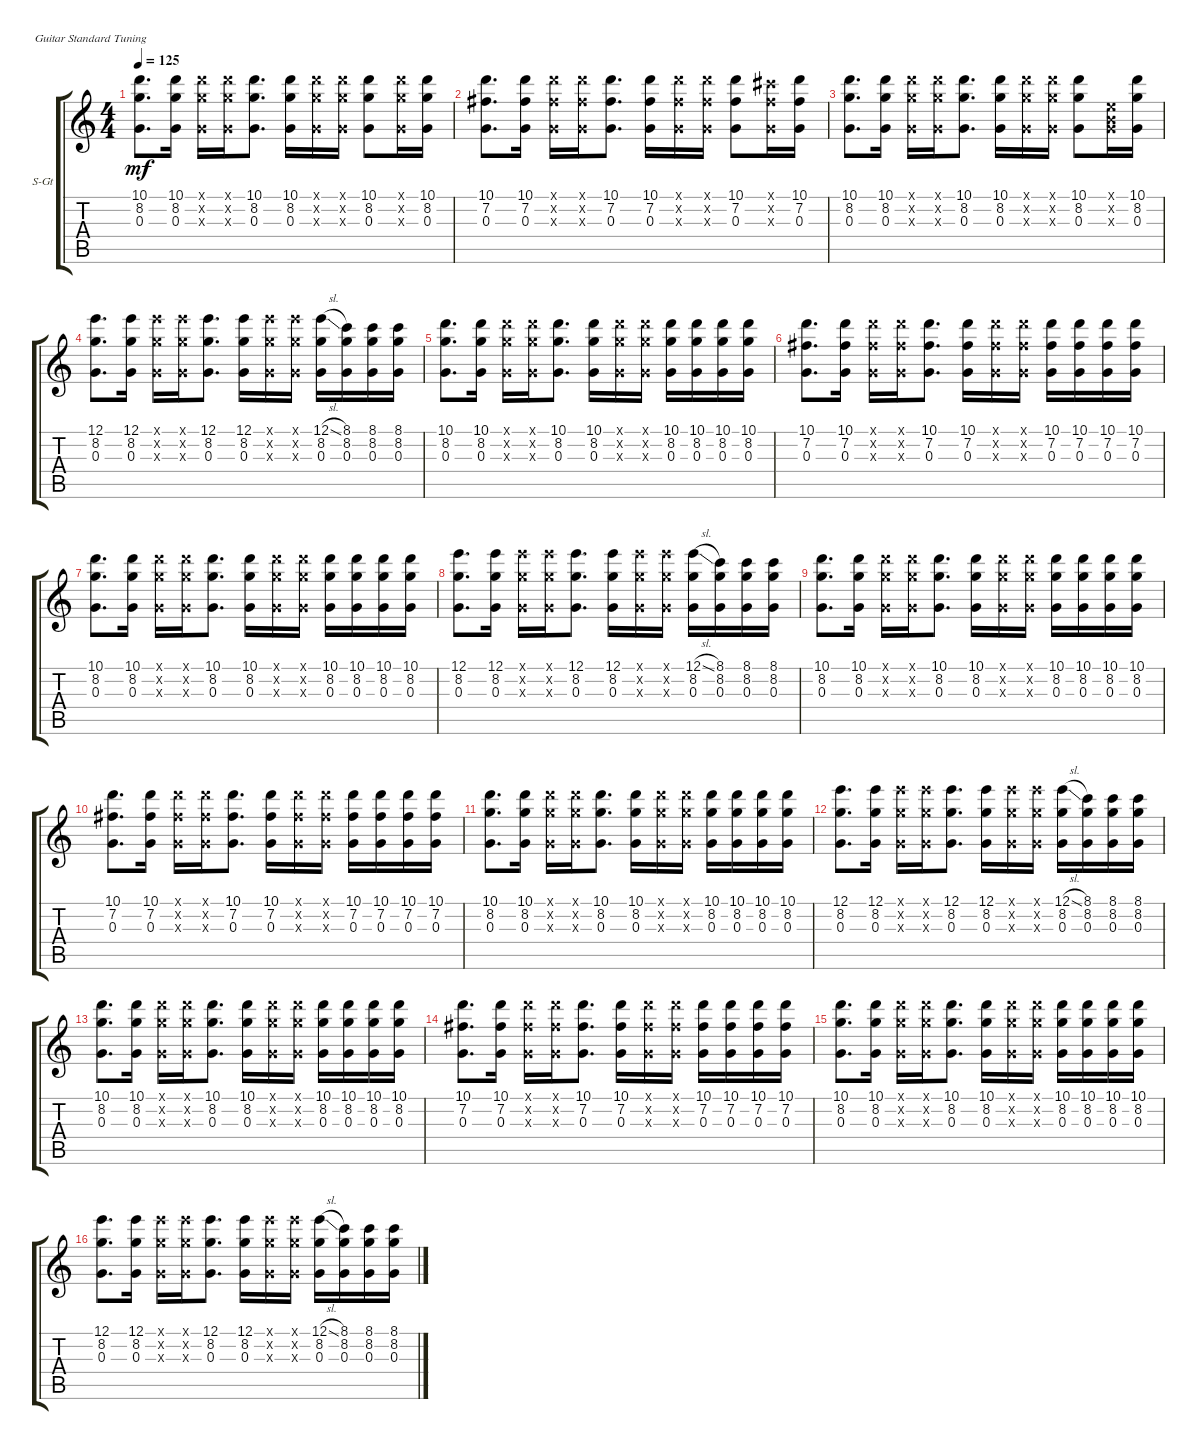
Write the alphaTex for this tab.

\defaultSystemsLayout 4
\bracketExtendMode groupsimilarinstruments
\firstSystemTrackNameOrientation horizontal
\otherSystemsTrackNameOrientation horizontal
\track ("Акустика 1" "S-Gt") {instrument acousticguitarsteel}
\staff {score tabs}
\tuning (E4 B3 G3 D3 A2 E2)
\ts (4 4)
\tempo 125
\clef g2
\ks c
(0.3 8.2 10.1).8{d dy mf instrument acousticguitarsteel} (0.3 8.2 10.1).16 (0.3{x} 8.2{x} 10.1{x}).16 (0.3{x} 8.2{x} 10.1{x}).16 (0.3 8.2 10.1).8{d} (0.3 8.2 10.1).16 (0.3{x} 8.2{x} 10.1{x}).16 (0.3{x} 8.2{x} 10.1{x}).16 (0.3 8.2 10.1).8 (0.3{x} 8.2{x} 10.1{x}).16 (0.3 8.2 10.1).16 |
(0.3 7.2 10.1).8{d} (0.3 7.2 10.1).16 (0.3{x} 7.2{x} 10.1{x}).16 (0.3{x} 7.2{x} 10.1{x}).16 (0.3 7.2 10.1).8{d} (0.3 7.2 10.1).16 (0.3{x} 7.2{x} 10.1{x}).16 (0.3{x} 7.2{x} 10.1{x}).16 (0.3 7.2 10.1).8 (0.3{x} 7.2{x} 9.1{x}).16 (10.1 7.2 0.3).16 |
(8.2 10.1 0.3).8{d} (8.2 10.1 0.3).16 (8.2{x} 10.1{x} 0.3{x}).16 (8.2{x} 10.1{x} 0.3{x}).16 (8.2 10.1 0.3).8{d} (8.2 10.1 0.3).16 (8.2{x} 10.1{x} 0.3{x}).16 (8.2{x} 10.1{x} 0.3{x}).16 (8.2 10.1 0.3).8 (0.3{x} 0.2{x} 0.1{x}).16 (0.3 8.2 10.1).16 |
(0.3 12.1 8.2).8{d} (0.3 12.1 8.2).16 (0.3{x} 12.1{x} 8.2{x}).16 (0.3{x} 12.1{x} 8.2{x}).16 (0.3 12.1 8.2).8{d} (0.3 12.1 8.2).16 (0.3{x} 12.1{x} 8.2{x}).16 (0.3{x} 12.1{x} 8.2{x}).16 (0.3 12.1{sl} 8.2).16 (0.3 8.1 8.2).16 (0.3 8.1 8.2).16 (0.3 8.1 8.2).16 |
(0.3 8.2 10.1).8{d} (0.3 8.2 10.1).16 (0.3{x} 8.2{x} 10.1{x}).16 (0.3{x} 8.2{x} 10.1{x}).16 (0.3 8.2 10.1).8{d} (0.3 8.2 10.1).16 (0.3{x} 8.2{x} 10.1{x}).16 (0.3{x} 8.2{x} 10.1{x}).16 (0.3 8.2 10.1).16 (0.3 8.2 10.1).16 (0.3 8.2 10.1).16 (0.3 8.2 10.1).16 |
(0.3 7.2 10.1).8{d} (0.3 7.2 10.1).16 (0.3{x} 7.2{x} 10.1{x}).16 (0.3{x} 7.2{x} 10.1{x}).16 (0.3 7.2 10.1).8{d} (0.3 7.2 10.1).16 (0.3{x} 7.2{x} 10.1{x}).16 (0.3{x} 7.2{x} 10.1{x}).16 (0.3 7.2 10.1).16 (0.3 7.2 10.1).16 (0.3 7.2 10.1).16 (0.3 7.2 10.1).16 |
(8.2 10.1 0.3).8{d} (8.2 10.1 0.3).16 (8.2{x} 10.1{x} 0.3{x}).16 (8.2{x} 10.1{x} 0.3{x}).16 (8.2 10.1 0.3).8{d} (8.2 10.1 0.3).16 (8.2{x} 10.1{x} 0.3{x}).16 (8.2{x} 10.1{x} 0.3{x}).16 (8.2 10.1 0.3).16 (8.2 10.1 0.3).16 (8.2 10.1 0.3).16 (8.2 10.1 0.3).16 |
(0.3 12.1 8.2).8{d} (0.3 12.1 8.2).16 (0.3{x} 12.1{x} 8.2{x}).16 (0.3{x} 12.1{x} 8.2{x}).16 (0.3 12.1 8.2).8{d} (0.3 12.1 8.2).16 (0.3{x} 12.1{x} 8.2{x}).16 (0.3{x} 12.1{x} 8.2{x}).16 (0.3 12.1{sl} 8.2).16 (0.3 8.1 8.2).16 (0.3 8.1 8.2).16 (0.3 8.1 8.2).16 |
(0.3 8.2 10.1).8{d} (0.3 8.2 10.1).16 (0.3{x} 8.2{x} 10.1{x}).16 (0.3{x} 8.2{x} 10.1{x}).16 (0.3 8.2 10.1).8{d} (0.3 8.2 10.1).16 (0.3{x} 8.2{x} 10.1{x}).16 (0.3{x} 8.2{x} 10.1{x}).16 (0.3 8.2 10.1).16 (0.3 8.2 10.1).16 (0.3 8.2 10.1).16 (0.3 8.2 10.1).16 |
(0.3 7.2 10.1).8{d} (0.3 7.2 10.1).16 (0.3{x} 7.2{x} 10.1{x}).16 (0.3{x} 7.2{x} 10.1{x}).16 (0.3 7.2 10.1).8{d} (0.3 7.2 10.1).16 (0.3{x} 7.2{x} 10.1{x}).16 (0.3{x} 7.2{x} 10.1{x}).16 (0.3 7.2 10.1).16 (0.3 7.2 10.1).16 (0.3 7.2 10.1).16 (0.3 7.2 10.1).16 |
(8.2 10.1 0.3).8{d} (8.2 10.1 0.3).16 (8.2{x} 10.1{x} 0.3{x}).16 (8.2{x} 10.1{x} 0.3{x}).16 (8.2 10.1 0.3).8{d} (8.2 10.1 0.3).16 (8.2{x} 10.1{x} 0.3{x}).16 (8.2{x} 10.1{x} 0.3{x}).16 (8.2 10.1 0.3).16 (8.2 10.1 0.3).16 (8.2 10.1 0.3).16 (8.2 10.1 0.3).16 |
(0.3 12.1 8.2).8{d} (0.3 12.1 8.2).16 (0.3{x} 12.1{x} 8.2{x}).16 (0.3{x} 12.1{x} 8.2{x}).16 (0.3 12.1 8.2).8{d} (0.3 12.1 8.2).16 (0.3{x} 12.1{x} 8.2{x}).16 (0.3{x} 12.1{x} 8.2{x}).16 (0.3 12.1{sl} 8.2).16 (0.3 8.1 8.2).16 (0.3 8.1 8.2).16 (0.3 8.1 8.2).16 |
(0.3 8.2 10.1).8{d} (0.3 8.2 10.1).16 (0.3{x} 8.2{x} 10.1{x}).16 (0.3{x} 8.2{x} 10.1{x}).16 (0.3 8.2 10.1).8{d} (0.3 8.2 10.1).16 (0.3{x} 8.2{x} 10.1{x}).16 (0.3{x} 8.2{x} 10.1{x}).16 (0.3 8.2 10.1).16 (0.3 8.2 10.1).16 (0.3 8.2 10.1).16 (0.3 8.2 10.1).16 |
(0.3 7.2 10.1).8{d} (0.3 7.2 10.1).16 (0.3{x} 7.2{x} 10.1{x}).16 (0.3{x} 7.2{x} 10.1{x}).16 (0.3 7.2 10.1).8{d} (0.3 7.2 10.1).16 (0.3{x} 7.2{x} 10.1{x}).16 (0.3{x} 7.2{x} 10.1{x}).16 (0.3 7.2 10.1).16 (0.3 7.2 10.1).16 (0.3 7.2 10.1).16 (0.3 7.2 10.1).16 |
(8.2 10.1 0.3).8{d} (8.2 10.1 0.3).16 (8.2{x} 10.1{x} 0.3{x}).16 (8.2{x} 10.1{x} 0.3{x}).16 (8.2 10.1 0.3).8{d} (8.2 10.1 0.3).16 (8.2{x} 10.1{x} 0.3{x}).16 (8.2{x} 10.1{x} 0.3{x}).16 (8.2 10.1 0.3).16 (8.2 10.1 0.3).16 (8.2 10.1 0.3).16 (8.2 10.1 0.3).16 |
(0.3 12.1 8.2).8{d} (0.3 12.1 8.2).16 (0.3{x} 12.1{x} 8.2{x}).16 (0.3{x} 12.1{x} 8.2{x}).16 (0.3 12.1 8.2).8{d} (0.3 12.1 8.2).16 (0.3{x} 12.1{x} 8.2{x}).16 (0.3{x} 12.1{x} 8.2{x}).16 (0.3 12.1{sl} 8.2).16 (0.3 8.1 8.2).16 (0.3 8.1 8.2).16 (0.3 8.1 8.2).16
